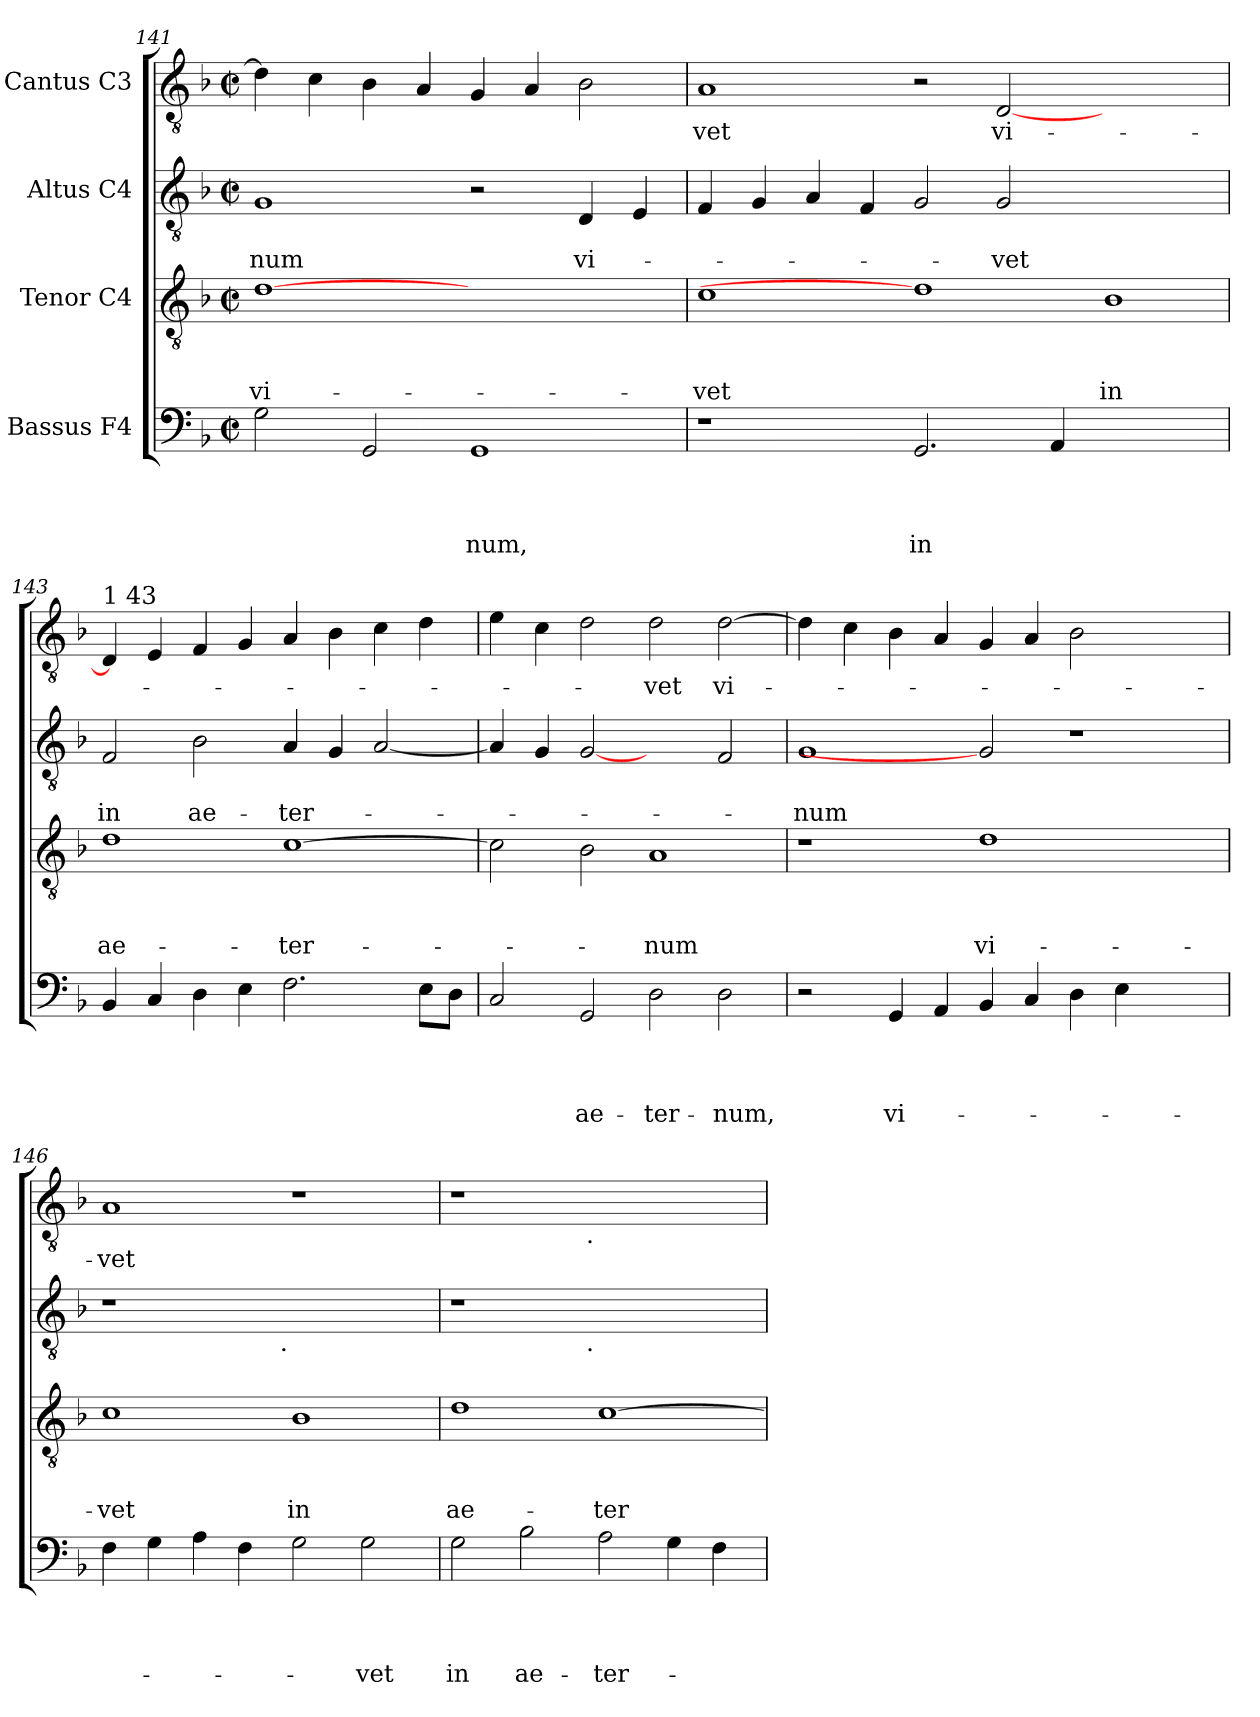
**kern	**text	**text	**text	**text	**kern	**text	**text	**text	**kern	**text	**text	**kern	**text
*part4	*part4	*part4	*part4	*part4	*part3	*part3	*part3	*part3	*part2	*part2	*part2	*part1	*part1
*staff4	*staff4	*staff4	*staff4	*staff4	*staff3	*staff3	*staff3	*staff3	*staff2	*staff2	*staff2	*staff1	*staff1
*I"Bassus F4	*	*	*	*	*I"Tenor C4	*	*	*	*I"Altus C4	*	*	*I"Cantus C3	*
*clefF4	*	*	*	*	*clefGv2	*	*	*	*clefGv2	*	*	*clefGv2	*
*k[b-]	*	*	*	*	*k[b-]	*	*	*	*k[b-]	*	*	*k[b-]	*
*F:	*	*	*	*	*F:	*	*	*	*F:	*	*	*F:	*
*M2/2	*	*	*	*	*M2/2	*	*	*	*M2/2	*	*	*M2/2	*
*met(c|)	*	*	*	*	*met(c|)	*	*	*	*met(c|)	*	*	*met(c|)	*
=141	=141	=141	=141	=141	=141	=141	=141	=141	=141	=141	=141	=141	=141
!	!	!	!	!	!	!	!	!LO:LY:b	!	!	!LO:LY:b	!	!
2G\	.	.	.	.	[1d	.	.	vi-	1G	.	-num	4d\]	.
.	.	.	.	.	.	.	.	.	.	.	.	4c\	.
2GG/	.	.	.	.	.	.	.	.	.	.	.	4B-\	.
.	.	.	.	.	.	.	.	.	.	.	.	4A/	.
!	!	!	!	!LO:LY:b	!	!	!	!	!	!	!	!	!
1GG	.	.	.	-num,	1ryy	.	.	.	2r	.	.	4G/	.
.	.	.	.	.	.	.	.	.	.	.	.	4A/	.
!	!	!	!	!	!	!	!	!	!	!	!LO:LY:b	!	!
.	.	.	.	.	.	.	.	.	4D/	.	vi-	2B-\	.
.	.	.	.	.	.	.	.	.	4E/	.	.	.	.
=142	=142	=142	=142	=142	=142	=142	=142	=142	=142	=142	=142	=142	=142
!	!	!	!	!	!	!	!	!LO:LY:b	!	!	!	!	!LO:LY:b
1r	.	.	.	.	1c	.	.	-vet	4F/	.	.	1A	-vet
.	.	.	.	.	.	.	.	.	4G/	.	.	.	.
.	.	.	.	.	.	.	.	.	4A/	.	.	.	.
.	.	.	.	.	.	.	.	.	4F/	.	.	.	.
!	!	!	!	!LO:LY:b	!	!	!	!	!	!	!	!	!
2.GG/	.	.	.	in	1d]	.	.	.	2G/	.	.	2r	.
!	!	!	!	!	!	!	!	!	!	!	!LO:LY:b	!	!LO:LY:b
.	.	.	.	.	.	.	.	.	2G/	.	-vet	[<2D/	vi-
4AA/	.	.	.	.	.	.	.	.	.	.	.	.	.
!	!	!	!	!	!	!	!	!LO:LY:b	!	!	!	!	!
1ryy	.	.	.	.	1B-	.	.	in	1ryy	.	.	1ryy	.
!!LO:LB:g=z
=143	=143	=143	=143	=143	=143	=143	=143	=143	=143	=143	=143	=143	=143
!	!	!	!	!	!	!	!	!	!	!	!	!LO:TX:a:t=1 43	!
!	!	!	!	!	!	!	!	!LO:LY:b	!	!	!LO:LY:b	!	!
4BB-/	.	.	.	.	1d	.	.	ae-	2F/	.	in	4D/]	.
4C/	.	.	.	.	.	.	.	.	.	.	.	4E/	.
!	!	!	!	!	!	!	!	!	!	!	!LO:LY:b	!	!
4D\	.	.	.	.	.	.	.	.	2B-\	.	ae-	4F/	.
4E\	.	.	.	.	.	.	.	.	.	.	.	4G/	.
!	!	!	!	!	!	!	!	!LO:LY:b	!	!	!LO:LY:b	!	!
2.F\	.	.	.	.	[>1c	.	.	-ter-	4A/	.	-ter-	4A/	.
.	.	.	.	.	.	.	.	.	4G/	.	.	4B-\	.
.	.	.	.	.	.	.	.	.	[<2A/	.	.	4c\	.
8E\L	.	.	.	.	.	.	.	.	.	.	.	4d\	.
8D\J	.	.	.	.	.	.	.	.	.	.	.	.	.
=144	=144	=144	=144	=144	=144	=144	=144	=144	=144	=144	=144	=144	=144
2C/	.	.	.	.	2c\]	.	.	.	4A/]	.	.	4e\	.
.	.	.	.	.	.	.	.	.	4G/	.	.	4c\	.
!	!	!	!	!LO:LY:b	!	!	!	!	!	!	!	!	!
2GG/	.	.	.	ae-	2B-\	.	.	.	[2G	.	.	2d\	.
!	!	!	!	!LO:LY:b	!	!	!	!LO:LY:b	!	!	!	!	!LO:LY:b
2D\	.	.	.	-ter-	1A	.	.	-num	2ryy	.	.	2d\	-vet
!	!	!	!	!LO:LY:b	!	!	!	!	!	!	!	!	!LO:LY:b
2D\	.	.	.	-num,	.	.	.	.	2F/	.	.	[>2d\	vi-
=145	=145	=145	=145	=145	=145	=145	=145	=145	=145	=145	=145	=145	=145
!	!	!	!	!	!	!	!	!	!	!	!LO:LY:b	!	!
2r	.	.	.	.	1r	.	.	.	1G	.	-num	4d\]	.
.	.	.	.	.	.	.	.	.	.	.	.	4c\	.
!	!	!	!	!LO:LY:b	!	!	!	!	!	!	!	!	!
4GG/	.	.	.	vi-	.	.	.	.	.	.	.	4B-\	.
4AA/	.	.	.	.	.	.	.	.	.	.	.	4A/	.
!	!	!	!	!	!	!	!	!LO:LY:b	!	!	!	!	!
4BB-/	.	.	.	.	1d	.	.	vi-	2G]	.	.	4G/	.
4C/	.	.	.	.	.	.	.	.	.	.	.	4A/	.
4D\	.	.	.	.	.	.	.	.	1r	.	.	2B-\	.
4E\	.	.	.	.	.	.	.	.	.	.	.	.	.
2ryy	.	.	.	.	2ryy	.	.	.	.	.	.	2ryy	.
=146	=146	=146	=146	=146	=146	=146	=146	=146	=146	=146	=146	=146	=146
!	!	!	!	!	!	!	!	!LO:LY:b	!	!	!	!	!LO:LY:b
*	*	*	*	*	*	*	*	*	*^	*	*	*	*
4F\	.	.	.	.	1c	.	.	-vet	1r	2ryy	.	.	1A	-vet
4G\	.	.	.	.	.	.	.	.	.	.	.	.	.	.
4A\	.	.	.	.	.	.	.	.	.	4...ryy	.	.	.	.
4F\	.	.	.	.	.	.	.	.	.	.	.	.	.	.
!	!	!	!	!	!	!	!	!	!	!LO:TX:b:t=.	!	!	!	!
.	.	.	.	.	.	.	.	.	.	1ryy	.	.	.	.
!	!	!	!	!	!	!	!	!LO:LY:b	!	!	!	!	!	!
2G\	.	.	.	.	1B-	.	.	in	1ryy	.	.	.	1r	.
!	!	!	!	!LO:LY:b	!	!	!	!	!	!	!	!	!	!
2G\	.	.	.	-vet	.	.	.	.	.	.	.	.	.	.
.	.	.	.	.	.	.	.	.	.	32ryy	.	.	.	.
=147	=147	=147	=147	=147	=147	=147	=147	=147	=147	=147	=147	=147	=147	=147
!	!	!	!	!LO:LY:b	!	!	!	!LO:LY:b	!	!	!	!	!	!
*	*	*	*	*	*	*	*	*	*	*	*	*	*^	*
2G\	.	.	.	in	1d	.	.	ae-	1r	2ryy	.	.	1r	2ryy	.
!	!	!	!	!LO:LY:b	!	!	!	!	!	!	!	!	!	!	!
2B-\	.	.	.	ae-	.	.	.	.	.	4...ryy	.	.	.	4...ryy	.
!	!	!	!	!	!	!	!	!	!	!	!	!	!	!LO:TX:b:t=.	!
!	!	!	!	!	!	!	!	!	!	!LO:TX:b:t=.	!	!	!	!	!
.	.	.	.	.	.	.	.	.	.	1ryy	.	.	.	1ryy	.
!	!	!	!	!LO:LY:b	!	!	!	!LO:LY:b	!	!	!	!	!	!	!
2A\	.	.	.	-ter-	[<1c	.	.	-ter-	1ryy	.	.	.	1ryy	.	.
4G\	.	.	.	.	.	.	.	.	.	.	.	.	.	.	.
4F\	.	.	.	.	.	.	.	.	.	.	.	.	.	.	.
.	.	.	.	.	.	.	.	.	.	32ryy	.	.	.	32ryy	.
*	*	*	*	*	*	*	*	*	*v	*v	*	*	*	*	*
*	*	*	*	*	*	*	*	*	*	*	*	*v	*v	*
=	=	=	=	=	=	=	=	=	=	=	=	=	=
*-	*-	*-	*-	*-	*-	*-	*-	*-	*-	*-	*-	*-	*-
